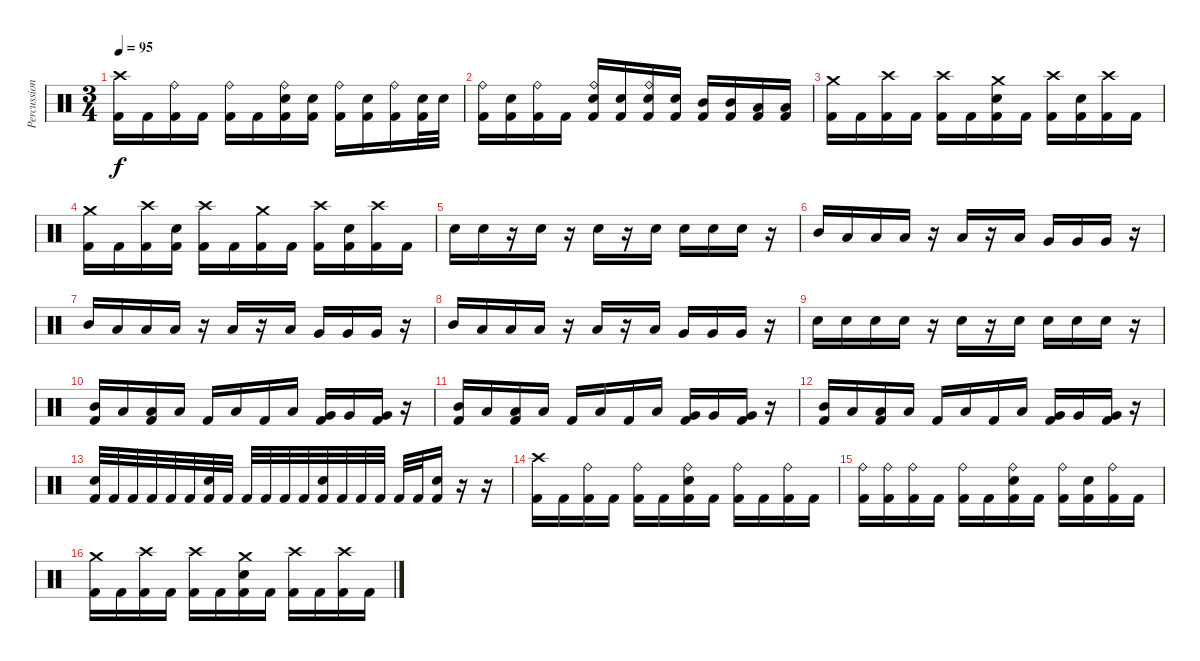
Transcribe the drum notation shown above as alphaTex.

\track ("Percussion" "Percussion") {instrument percussion}
\staff {score}
\articulation defaults
\ts (3 4)
\tempo 95
\clef neutral
\ks c
("Crash high (hit)" "Kick (hit) 2").16{dy f} "Kick (hit) 2".16 ("Ride (bell)" "Kick (hit) 2").16 "Kick (hit) 2".16 ("Ride (bell)" "Kick (hit) 2").16 "Kick (hit) 2".16 ("Ride (bell)" "Electric Snare (hit)" "Kick (hit) 2").16 ("Electric Snare (hit)" "Kick (hit) 2").16 ("Ride (bell)" "Kick (hit) 2").16 ("Electric Snare (hit)" "Kick (hit) 2").16 ("Ride (bell)" "Kick (hit) 2").16 ("Electric Snare (hit)" "Kick (hit) 2").32 "Electric Snare (hit)".32 |
("Ride (bell)" "Kick (hit) 2").16 ("Electric Snare (hit)" "Kick (hit) 2").16 ("Ride (bell)" "Kick (hit) 2").16 "Kick (hit) 2".16 ("Ride (bell)" "Electric Snare (hit)" "Kick (hit) 2").16 ("Electric Snare (hit)" "Kick (hit) 2").16 ("Ride (bell)" "Electric Snare (hit)" "Kick (hit) 2").16 ("Electric Snare (hit)" "Kick (hit) 2").16 ("Mid Tom (hit)" "Kick (hit) 2").16 ("Mid Tom (hit)" "Kick (hit) 2").16 ("Low Tom (hit)" "Kick (hit) 2").16 ("Low Tom (hit)" "Kick (hit) 2").16 |
("Crash medium (hit)" "Kick (hit) 2").16 "Kick (hit) 2".16 ("Crash high (hit)" "Kick (hit) 2").16 "Kick (hit) 2".16 ("Crash high (hit)" "Kick (hit) 2").16 "Kick (hit) 2".16 ("Crash medium (hit)" "Electric Snare (hit)" "Kick (hit) 2").16 "Kick (hit) 2".16 ("Crash high (hit)" "Kick (hit) 2").16 ("Electric Snare (hit)" "Kick (hit) 2").16 ("Crash high (hit)" "Kick (hit) 2").16 "Kick (hit) 2".16 |
("Crash medium (hit)" "Kick (hit) 2").16 "Kick (hit) 2".16 ("Crash high (hit)" "Kick (hit) 2").16 ("Electric Snare (hit)" "Kick (hit) 2").16 ("Crash high (hit)" "Kick (hit) 2").16 "Kick (hit) 2".16 ("Crash medium (hit)" "Kick (hit) 2").16 "Kick (hit) 2".16 ("Crash high (hit)" "Kick (hit) 2").16 ("Electric Snare (hit)" "Kick (hit) 2").16 ("Crash high (hit)" "Kick (hit) 2").16 "Kick (hit) 2".16 |
"Electric Snare (hit)".16 "Electric Snare (hit)".16 r.16 "Electric Snare (hit)".16 r.16 "Electric Snare (hit)".16 r.16 "Electric Snare (hit)".16 "Electric Snare (hit)".16 "Electric Snare (hit)".16 "Electric Snare (hit)".16 r.16 |
"Mid Tom (hit)".16 "Low Tom (hit)".16 "Low Tom (hit)".16 "Low Tom (hit)".16 r.16 "Low Tom (hit)".16 r.16 "Low Tom (hit)".16 "Very Low Tom (hit)".16 "Very Low Tom (hit)".16 "Very Low Tom (hit)".16 r.16 |
"Mid Tom (hit)".16 "Low Tom (hit)".16 "Low Tom (hit)".16 "Low Tom (hit)".16 r.16 "Low Tom (hit)".16 r.16 "Low Tom (hit)".16 "Very Low Tom (hit)".16 "Very Low Tom (hit)".16 "Very Low Tom (hit)".16 r.16 |
"Mid Tom (hit)".16 "Low Tom (hit)".16 "Low Tom (hit)".16 "Low Tom (hit)".16 r.16 "Low Tom (hit)".16 r.16 "Low Tom (hit)".16 "Very Low Tom (hit)".16 "Very Low Tom (hit)".16 "Very Low Tom (hit)".16 r.16 |
"Electric Snare (hit)".16 "Electric Snare (hit)".16 "Electric Snare (hit)".16 "Electric Snare (hit)".16 r.16 "Electric Snare (hit)".16 r.16 "Electric Snare (hit)".16 "Electric Snare (hit)".16 "Electric Snare (hit)".16 "Electric Snare (hit)".16 r.16 |
("Mid Tom (hit)" "Kick (hit) 2").16 "Low Tom (hit)".16 ("Low Tom (hit)" "Kick (hit) 2").16 "Low Tom (hit)".16 "Kick (hit) 2".16 "Low Tom (hit)".16 "Kick (hit) 2".16 "Low Tom (hit)".16 ("Very Low Tom (hit)" "Kick (hit) 2").16 "Very Low Tom (hit)".16 ("Very Low Tom (hit)" "Kick (hit) 2").16 r.16 |
("Mid Tom (hit)" "Kick (hit) 2").16 "Low Tom (hit)".16 ("Low Tom (hit)" "Kick (hit) 2").16 "Low Tom (hit)".16 "Kick (hit) 2".16 "Low Tom (hit)".16 "Kick (hit) 2".16 "Low Tom (hit)".16 ("Very Low Tom (hit)" "Kick (hit) 2").16 "Very Low Tom (hit)".16 ("Very Low Tom (hit)" "Kick (hit) 2").16 r.16 |
("Mid Tom (hit)" "Kick (hit) 2").16 "Low Tom (hit)".16 ("Low Tom (hit)" "Kick (hit) 2").16 "Low Tom (hit)".16 "Kick (hit) 2".16 "Low Tom (hit)".16 "Kick (hit) 2".16 "Low Tom (hit)".16 ("Very Low Tom (hit)" "Kick (hit) 2").16 "Very Low Tom (hit)".16 ("Very Low Tom (hit)" "Kick (hit) 2").16 r.16 |
("Electric Snare (hit)" "Kick (hit) 2").32 "Kick (hit) 2".32 "Kick (hit) 2".32 "Kick (hit) 2".32 "Kick (hit) 2".32 "Kick (hit) 2".32 ("Electric Snare (hit)" "Kick (hit) 2").32 "Kick (hit) 2".32 "Kick (hit) 2".32 "Kick (hit) 2".32 "Kick (hit) 2".32 "Kick (hit) 2".32 ("Electric Snare (hit)" "Kick (hit) 2").32 "Kick (hit) 2".32 "Kick (hit) 2".32 "Kick (hit) 2".32 "Kick (hit) 2".32 "Kick (hit) 2".32 ("Electric Snare (hit)" "Kick (hit) 2").16 r.16 r.16 |
("Crash high (hit)" "Kick (hit) 2").16 "Kick (hit) 2".16 ("Ride (bell)" "Kick (hit) 2").16 "Kick (hit) 2".16 ("Ride (bell)" "Kick (hit) 2").16 "Kick (hit) 2".16 ("Ride (bell)" "Electric Snare (hit)" "Kick (hit) 2").16 "Kick (hit) 2".16 ("Ride (bell)" "Kick (hit) 2").16 "Kick (hit) 2".16 ("Ride (bell)" "Kick (hit) 2").16 "Kick (hit) 2".16 |
("Ride (bell)" "Kick (hit) 2").16 ("Ride (bell)" "Kick (hit) 2").16 ("Ride (bell)" "Kick (hit) 2").16 "Kick (hit) 2".16 ("Ride (bell)" "Kick (hit) 2").16 "Kick (hit) 2".16 ("Ride (bell)" "Electric Snare (hit)" "Kick (hit) 2").16 "Kick (hit) 2".16 ("Ride (bell)" "Kick (hit) 2").16 ("Electric Snare (hit)" "Kick (hit) 2").16 ("Ride (bell)" "Kick (hit) 2").16 "Kick (hit) 2".16 |
("Crash medium (hit)" "Kick (hit) 2").16 "Kick (hit) 2".16 ("Crash high (hit)" "Kick (hit) 2").16 "Kick (hit) 2".16 ("Crash high (hit)" "Kick (hit) 2").16 "Kick (hit) 2".16 ("Crash medium (hit)" "Electric Snare (hit)" "Kick (hit) 2").16 "Kick (hit) 2".16 ("Crash high (hit)" "Kick (hit) 2").16 "Kick (hit) 2".16 ("Crash high (hit)" "Kick (hit) 2").16 "Kick (hit) 2".16
